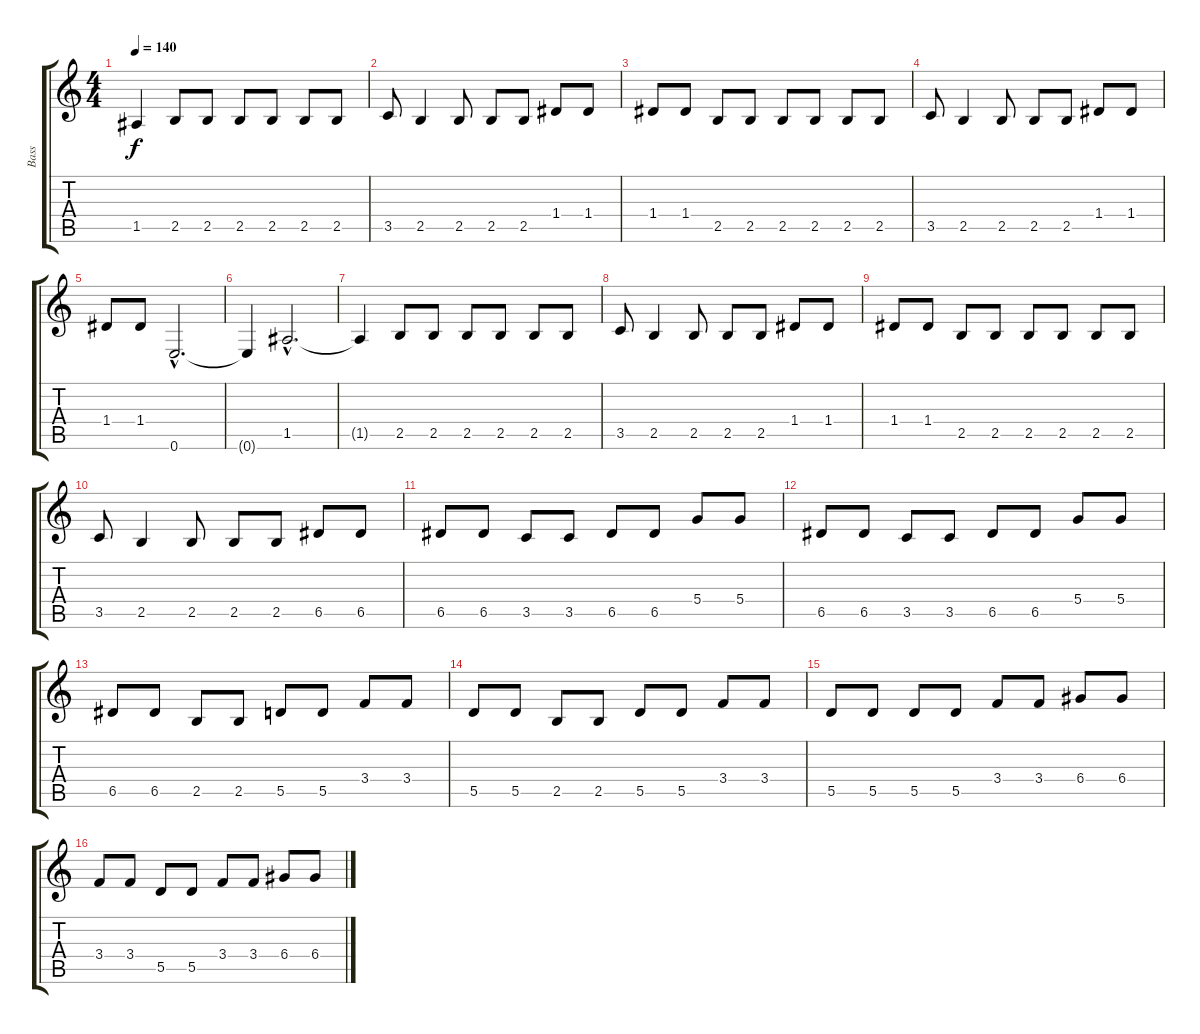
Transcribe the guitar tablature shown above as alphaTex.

\track ("Bass" "Bass") {instrument electricbassfinger}
\staff {score tabs}
\tuning (E4 B3 G3 D3 A2 E2) {hide}
\ts (4 4)
\tempo 140
\clef g2
\ks c
1.5{t}.4{dy f} 2.5.8 2.5.8 2.5.8 2.5.8 2.5.8 2.5.8 |
3.5.8 2.5.4 2.5.8 2.5.8 2.5.8 1.4.8 1.4.8 |
1.4.8 1.4.8 2.5.8 2.5.8 2.5.8 2.5.8 2.5.8 2.5.8 |
3.5.8 2.5.4 2.5.8 2.5.8 2.5.8 1.4.8 1.4.8 |
1.4.8 1.4.8 0.6{hac}.2{d balance 8} |
0.6{t}.4 1.5{hac}.2{d} |
1.5{t}.4 2.5.8 2.5.8 2.5.8 2.5.8 2.5.8 2.5.8 |
3.5.8 2.5.4 2.5.8 2.5.8 2.5.8 1.4.8 1.4.8 |
1.4.8 1.4.8 2.5.8 2.5.8 2.5.8 2.5.8 2.5.8 2.5.8 |
3.5.8 2.5.4 2.5.8 2.5.8 2.5.8 6.5.8 6.5.8 |
6.5.8 6.5.8 3.5.8{balance 8} 3.5.8 6.5.8 6.5.8 5.4.8 5.4.8 |
6.5.8 6.5.8 3.5.8 3.5.8 6.5.8 6.5.8 5.4.8 5.4.8 |
6.5.8 6.5.8 2.5.8 2.5.8 5.5.8 5.5.8 3.4.8 3.4.8 |
5.5.8 5.5.8 2.5.8 2.5.8 5.5.8 5.5.8 3.4.8 3.4.8 |
5.5.8 5.5.8 5.5.8 5.5.8 3.4.8 3.4.8 6.4.8 6.4.8 |
3.4.8 3.4.8 5.5.8 5.5.8 3.4.8 3.4.8 6.4.8 6.4.8
